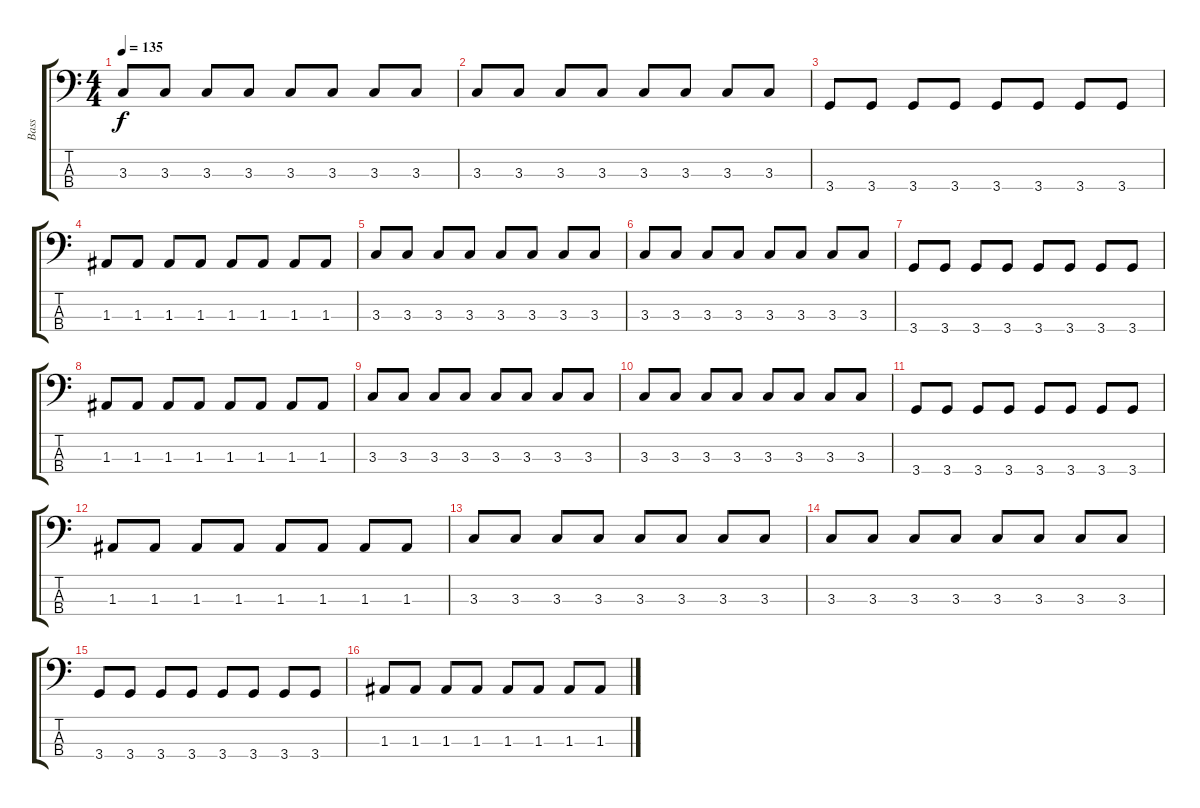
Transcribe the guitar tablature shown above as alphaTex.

\track ("Bass" "Bass") {instrument electricbassfinger}
\staff {score tabs}
\tuning (G2 D2 A1 E1) {hide}
\ts (4 4)
\tempo 135
\clef f4
\ks c
3.3.8{dy f} 3.3.8 3.3.8 3.3.8 3.3.8 3.3.8 3.3.8 3.3.8 |
3.3.8 3.3.8 3.3.8 3.3.8 3.3.8 3.3.8 3.3.8 3.3.8 |
3.4.8 3.4.8 3.4.8 3.4.8 3.4.8 3.4.8 3.4.8 3.4.8 |
1.3.8 1.3.8 1.3.8 1.3.8 1.3.8 1.3.8 1.3.8 1.3.8 |
3.3.8 3.3.8 3.3.8 3.3.8 3.3.8 3.3.8 3.3.8 3.3.8 |
3.3.8 3.3.8 3.3.8 3.3.8 3.3.8 3.3.8 3.3.8 3.3.8 |
3.4.8 3.4.8 3.4.8 3.4.8 3.4.8 3.4.8 3.4.8 3.4.8 |
1.3.8 1.3.8 1.3.8 1.3.8 1.3.8 1.3.8 1.3.8 1.3.8 |
3.3.8 3.3.8 3.3.8 3.3.8 3.3.8 3.3.8 3.3.8 3.3.8 |
3.3.8 3.3.8 3.3.8 3.3.8 3.3.8 3.3.8 3.3.8 3.3.8 |
3.4.8 3.4.8 3.4.8 3.4.8 3.4.8 3.4.8 3.4.8 3.4.8 |
1.3.8 1.3.8 1.3.8 1.3.8 1.3.8 1.3.8 1.3.8 1.3.8 |
3.3.8 3.3.8 3.3.8 3.3.8 3.3.8 3.3.8 3.3.8 3.3.8 |
3.3.8 3.3.8 3.3.8 3.3.8 3.3.8 3.3.8 3.3.8 3.3.8 |
3.4.8 3.4.8 3.4.8 3.4.8 3.4.8 3.4.8 3.4.8 3.4.8 |
1.3.8 1.3.8 1.3.8 1.3.8 1.3.8 1.3.8 1.3.8 1.3.8
